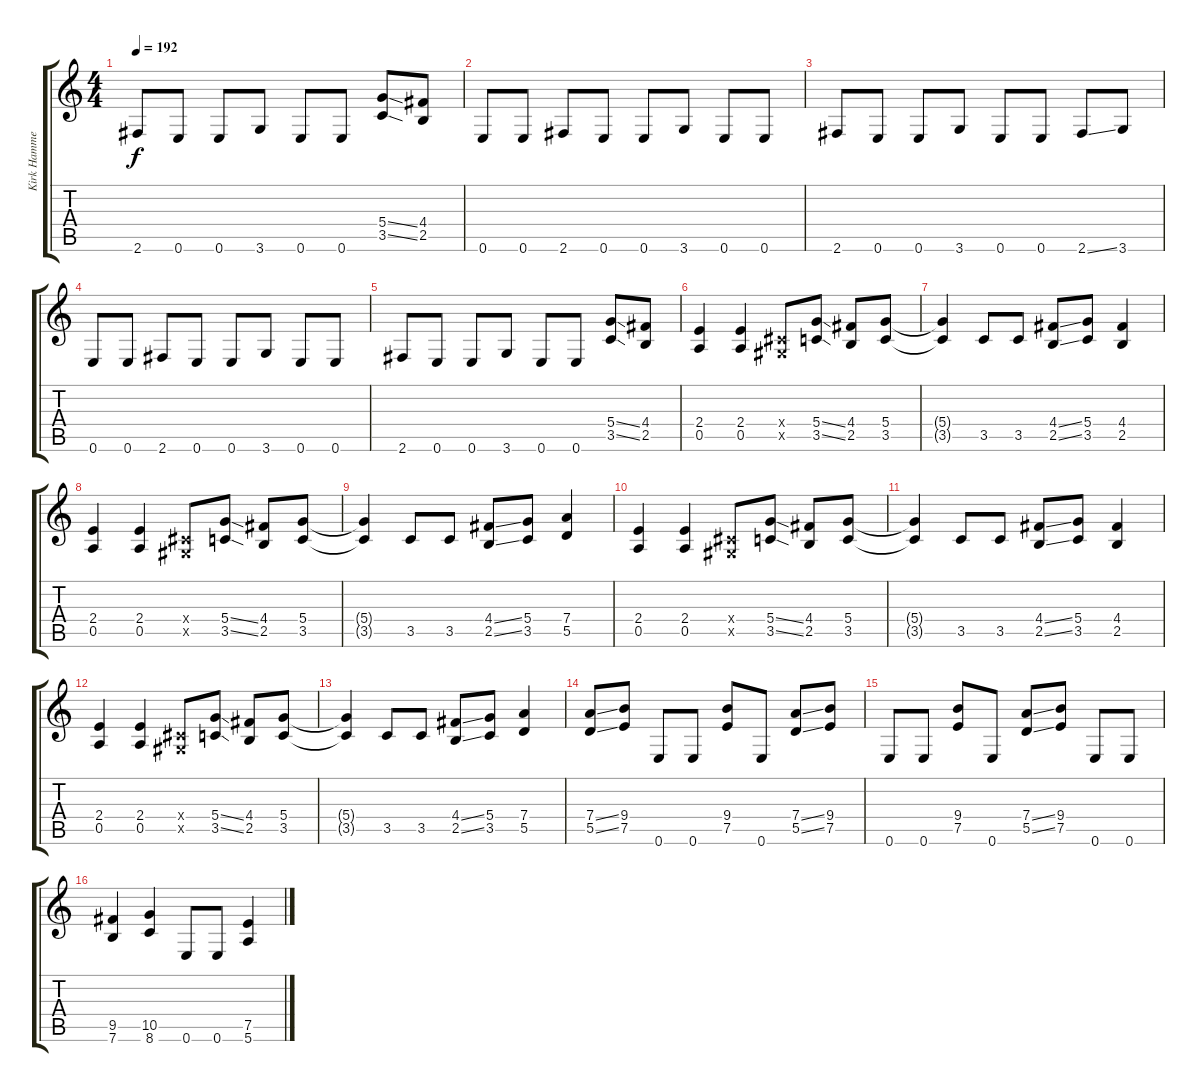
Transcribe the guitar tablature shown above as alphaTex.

\track ("Kirk Hammet" "Kirk Hamme") {instrument distortionguitar}
\staff {score tabs}
\tuning (E4 B3 G3 D3 A2 E2) {hide}
\ts (4 4)
\tempo 192
\clef g2
\ks c
2.6.8{dy f} 0.6.8 0.6.8 3.6.8 0.6.8 0.6.8 (5.4{ss} 3.5{ss}).8 (4.4 2.5).8 |
0.6.8 0.6.8 2.6.8 0.6.8 0.6.8 3.6.8 0.6.8 0.6.8 |
2.6.8 0.6.8 0.6.8 3.6.8 0.6.8 0.6.8 2.6{ss}.8 3.6.8 |
0.6.8 0.6.8 2.6.8 0.6.8 0.6.8 3.6.8 0.6.8 0.6.8 |
2.6.8 0.6.8 0.6.8 3.6.8 0.6.8 0.6.8 (5.4{ss} 3.5{ss}).8 (4.4 2.5).8 |
(2.4 0.5).4 (2.4 0.5).4 (-1.4{x} -1.5{x}).8 (5.4{ss} 3.5{ss}).8 (4.4 2.5).8 (5.4 3.5).8 |
(5.4{t} 3.5{t}).4 3.5.8 3.5.8 (4.4{ss} 2.5{ss}).8 (5.4 3.5).8 (4.4 2.5).4 |
(2.4 0.5).4 (2.4 0.5).4 (-1.4{x} -1.5{x}).8 (5.4{ss} 3.5{ss}).8 (4.4 2.5).8 (5.4 3.5).8 |
(5.4{t} 3.5{t}).4 3.5.8 3.5.8 (4.4{ss} 2.5{ss}).8 (5.4 3.5).8 (7.4 5.5).4 |
(2.4 0.5).4 (2.4 0.5).4 (-1.4{x} -1.5{x}).8 (5.4{ss} 3.5{ss}).8 (4.4 2.5).8 (5.4 3.5).8 |
(5.4{t} 3.5{t}).4 3.5.8 3.5.8 (4.4{ss} 2.5{ss}).8 (5.4 3.5).8 (4.4 2.5).4 |
(2.4 0.5).4 (2.4 0.5).4 (-1.4{x} -1.5{x}).8 (5.4{ss} 3.5{ss}).8 (4.4 2.5).8 (5.4 3.5).8 |
(5.4{t} 3.5{t}).4 3.5.8 3.5.8 (4.4{ss} 2.5{ss}).8 (5.4 3.5).8 (7.4 5.5).4 |
(7.4{ss} 5.5{ss}).8 (9.4 7.5).8 0.6.8 0.6.8 (9.4 7.5).8 0.6.8 (7.4{ss} 5.5{ss}).8 (9.4 7.5).8 |
0.6.8 0.6.8 (9.4 7.5).8 0.6.8 (7.4{ss} 5.5{ss}).8 (9.4 7.5).8 0.6.8 0.6.8 |
(9.5 7.6).4 (10.5 8.6).4 0.6.8 0.6.8 (7.5 5.6).4
